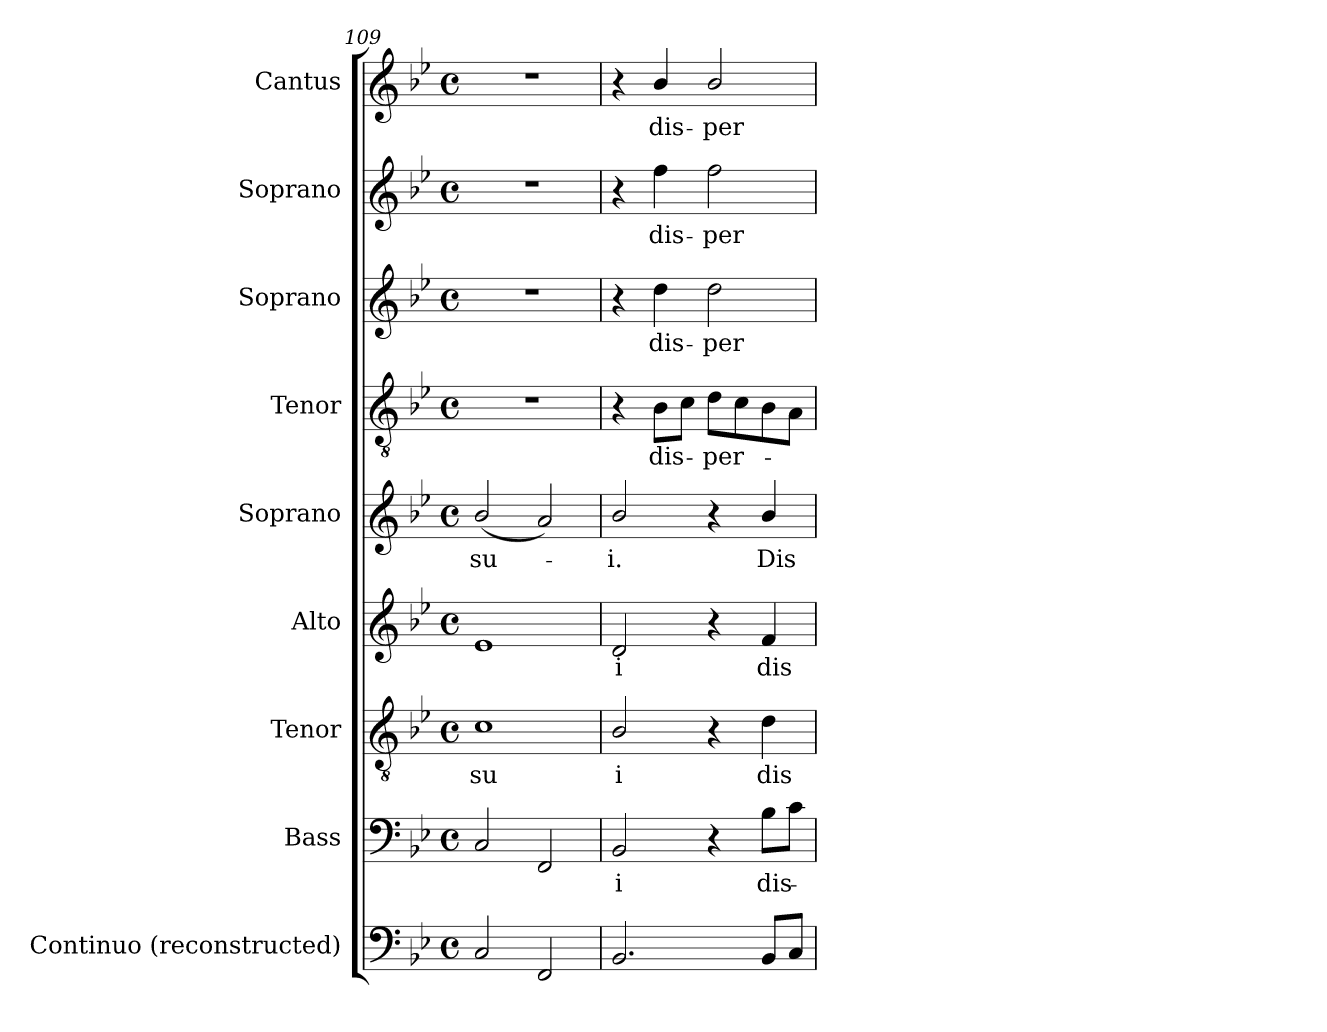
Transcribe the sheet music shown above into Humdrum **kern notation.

**kern	**kern	**text	**kern	**text	**kern	**text	**kern	**text	**kern	**text	**kern	**text	**kern	**text	**kern	**text
*part9	*part8	*part8	*part7	*part7	*part6	*part6	*part5	*part5	*part4	*part4	*part3	*part3	*part2	*part2	*part1	*part1
*staff9	*staff8	*staff8	*staff7	*staff7	*staff6	*staff6	*staff5	*staff5	*staff4	*staff4	*staff3	*staff3	*staff2	*staff2	*staff1	*staff1
*I"Continuo (reconstructed)	*I"Bass	*	*I"Tenor	*	*I"Alto	*	*I"Soprano	*	*I"Tenor	*	*I"Soprano	*	*I"Soprano	*	*I"Cantus	*
*I'Cont.	*I'B.	*	*I'T.	*	*I'A.	*	*I'S.	*	*I'T.	*	*I'S.	*	*I'S.	*	*	*
!!LO:PB:g=z
*clefF4	*clefF4	*	*clefGv2	*	*clefG2	*	*clefG2	*	*clefGv2	*	*clefG2	*	*clefG2	*	*clefG2	*
*	*	*	*ITrd7c12	*	*	*	*	*	*ITrd7c12	*	*	*	*	*	*	*
*k[b-e-]	*k[b-e-]	*	*k[b-e-]	*	*k[b-e-]	*	*k[b-e-]	*	*k[b-e-]	*	*k[b-e-]	*	*k[b-e-]	*	*k[b-e-]	*
*g:	*g:	*	*g:	*	*g:	*	*g:	*	*g:	*	*g:	*	*g:	*	*g:	*
*M4/4	*M4/4	*	*M4/4	*	*M4/4	*	*M4/4	*	*M4/4	*	*M4/4	*	*M4/4	*	*M4/4	*
*met(c)	*met(c)	*	*met(c)	*	*met(c)	*	*met(c)	*	*met(c)	*	*met(c)	*	*met(c)	*	*met(c)	*
=109	=109	=109	=109	=109	=109	=109	=109	=109	=109	=109	=109	=109	=109	=109	=109	=109
!	!	!	!	!LO:LY:b:color=#000000	!	!	!	!	!	!	!	!	!	!	!	!
!	!	!	!	!	!	!	!	!LO:LY:b:color=#000000	!	!	!	!	!	!	!	!
2Ci/	2Ci/	.	1Ci	su	1e-i	.	(2b-i/	su-	1r	.	1r	.	1r	.	1r	.
2FFi/	2FFi/	.	.	.	.	.	2ai/)	.	.	.	.	.	.	.	.	.
=110	=110	=110	=110	=110	=110	=110	=110	=110	=110	=110	=110	=110	=110	=110	=110	=110
!	!	!LO:LY:b:color=#000000	!	!	!	!	!	!	!	!	!	!	!	!	!	!
!	!	!	!	!LO:LY:b:color=#000000	!	!	!	!	!	!	!	!	!	!	!	!
!	!	!	!	!	!	!LO:LY:b:color=#000000	!	!	!	!	!	!	!	!	!	!
!	!	!	!	!	!	!	!	!LO:LY:b:color=#000000	!	!	!	!	!	!	!	!
2.BB-i/	2BB-i/	-i	2BB-i/	i	2di/	-i	2b-i/	-i.	4r	.	4r	.	4r	.	4r	.
!	!	!	!	!	!	!	!	!	!	!LO:LY:b:color=#000000	!	!	!	!	!	!
!	!	!	!	!	!	!	!	!	!	!	!	!LO:LY:b:color=#000000	!	!	!	!
!	!	!	!	!	!	!	!	!	!	!	!	!	!	!LO:LY:b:color=#000000	!	!
!	!	!	!	!	!	!	!	!	!	!	!	!	!	!	!	!LO:LY:b:color=#000000
.	.	.	.	.	.	.	.	.	8BB-i\L	dis-	4ddi\	dis-	4ffi\	dis-	4b-i/	dis-
.	.	.	.	.	.	.	.	.	8Ci\J	.	.	.	.	.	.	.
!	!	!	!	!	!	!	!	!	!	!LO:LY:b:color=#000000	!	!	!	!	!	!
!	!	!	!	!	!	!	!	!	!	!	!	!LO:LY:b:color=#000000	!	!	!	!
!	!	!	!	!	!	!	!	!	!	!	!	!	!	!LO:LY:b:color=#000000	!	!
!	!	!	!	!	!	!	!	!	!	!	!	!	!	!	!	!LO:LY:b:color=#000000
.	4r	.	4r	.	4r	.	4r	.	8Di\L	-per-	2ddi\	-per-	2ffi\	-per-	2b-i/	-per-
.	.	.	.	.	.	.	.	.	8Ci\	.	.	.	.	.	.	.
!	!	!LO:LY:b:color=#000000	!	!	!	!	!	!	!	!	!	!	!	!	!	!
!	!	!	!	!LO:LY:b:color=#000000	!	!	!	!	!	!	!	!	!	!	!	!
!	!	!	!	!	!	!LO:LY:b:color=#000000	!	!	!	!	!	!	!	!	!	!
!	!	!	!	!	!	!	!	!LO:LY:b:color=#000000	!	!	!	!	!	!	!	!
8BB-i/L	8B-i\L	dis-	4Di\	dis-	4fi/	dis-	4b-i/	Dis-	8BB-i\	.	.	.	.	.	.	.
8Ci/J	8ci\J	.	.	.	.	.	.	.	8AAi\J	.	.	.	.	.	.	.
=	=	=	=	=	=	=	=	=	=	=	=	=	=	=	=	=
*-	*-	*-	*-	*-	*-	*-	*-	*-	*-	*-	*-	*-	*-	*-	*-	*-
